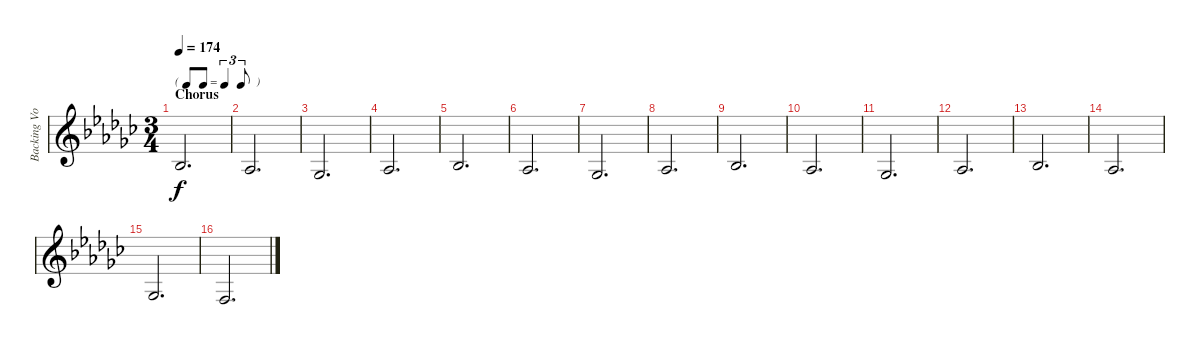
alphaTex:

\track ("Backing Vocals" "Backing Vo") {instrument voiceoohs}
\staff {score}
\tuning (E4 B3 G3 D3 A2 E2) {hide}
\ts (3 4)
\tf triplet8th
\section ("" "Chorus")
\tempo 174
\clef g2
\ks ebminor
3.3.2{d dy f} |
1.3.2{d} |
4.4.2{d} |
1.3.2{d} |
3.3.2{d} |
1.3.2{d} |
4.4.2{d} |
1.3.2{d} |
3.3.2{d} |
1.3.2{d} |
4.4.2{d} |
1.3.2{d} |
3.3.2{d} |
1.3.2{d} |
4.4.2{d} |
3.4.2{d}
